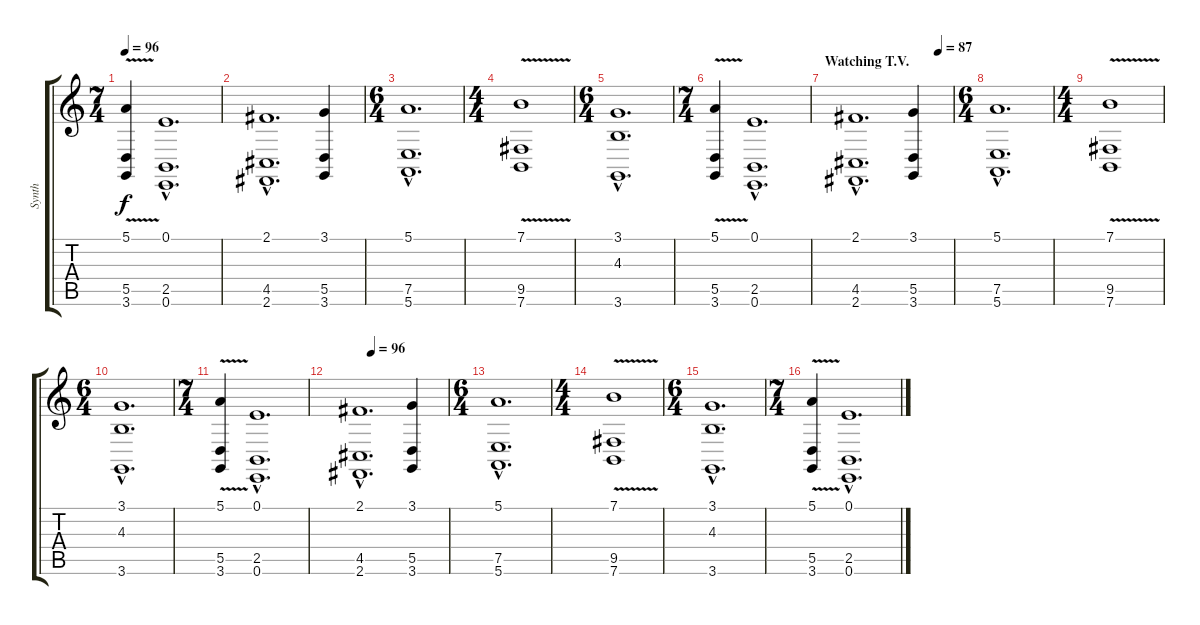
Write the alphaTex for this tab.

\track ("Synth" "Synth") {instrument pad8sweep}
\staff {score tabs}
\tuning (E4 B3 G3 D3 A2 E2) {hide}
\ts (7 4)
\tempo 96
\clef g2
\ks c
(5.1{v} 5.5{v} 3.6{v}).4{dy f} (0.1{hac} 2.5{hac} 0.6{hac}).1{d} |
(2.1{hac} 4.5{hac} 2.6{hac}).1{d} (3.1 5.5 3.6).4 |
\ts (6 4)
(5.1{hac} 7.5{hac} 5.6{hac}).1{d} |
\ts (4 4)
(7.1{v} 9.5{v} 7.6{v}).1 |
\ts (6 4)
(3.1{hac} 4.3{hac} 3.6{hac}).1{d} |
\ts (7 4)
(5.1{v} 5.5{v} 3.6{v}).4 (0.1{hac} 2.5{hac} 0.6{hac}).1{d} |
\section ("" "Watching T.V.")
\tempo (87 0.8571428571428571)
(2.1{hac} 4.5{hac} 2.6{hac}).1{d} (3.1 5.5 3.6).4 |
\ts (6 4)
(5.1{hac} 7.5{hac} 5.6{hac}).1{d} |
\ts (4 4)
(7.1{v} 9.5{v} 7.6{v}).1 |
\ts (6 4)
(3.1{hac} 4.3{hac} 3.6{hac}).1{d} |
\ts (7 4)
(5.1{v} 5.5{v} 3.6{v}).4 (0.1{hac} 2.5{hac} 0.6{hac}).1{d} |
\tempo (96 0.14285714285714285)
(2.1{hac} 4.5{hac} 2.6{hac}).1{d} (3.1 5.5 3.6).4 |
\ts (6 4)
(5.1{hac} 7.5{hac} 5.6{hac}).1{d} |
\ts (4 4)
(7.1{v} 9.5{v} 7.6{v}).1 |
\ts (6 4)
(3.1{hac} 4.3{hac} 3.6{hac}).1{d} |
\ts (7 4)
(5.1{v} 5.5{v} 3.6{v}).4 (0.1{hac} 2.5{hac} 0.6{hac}).1{d}
